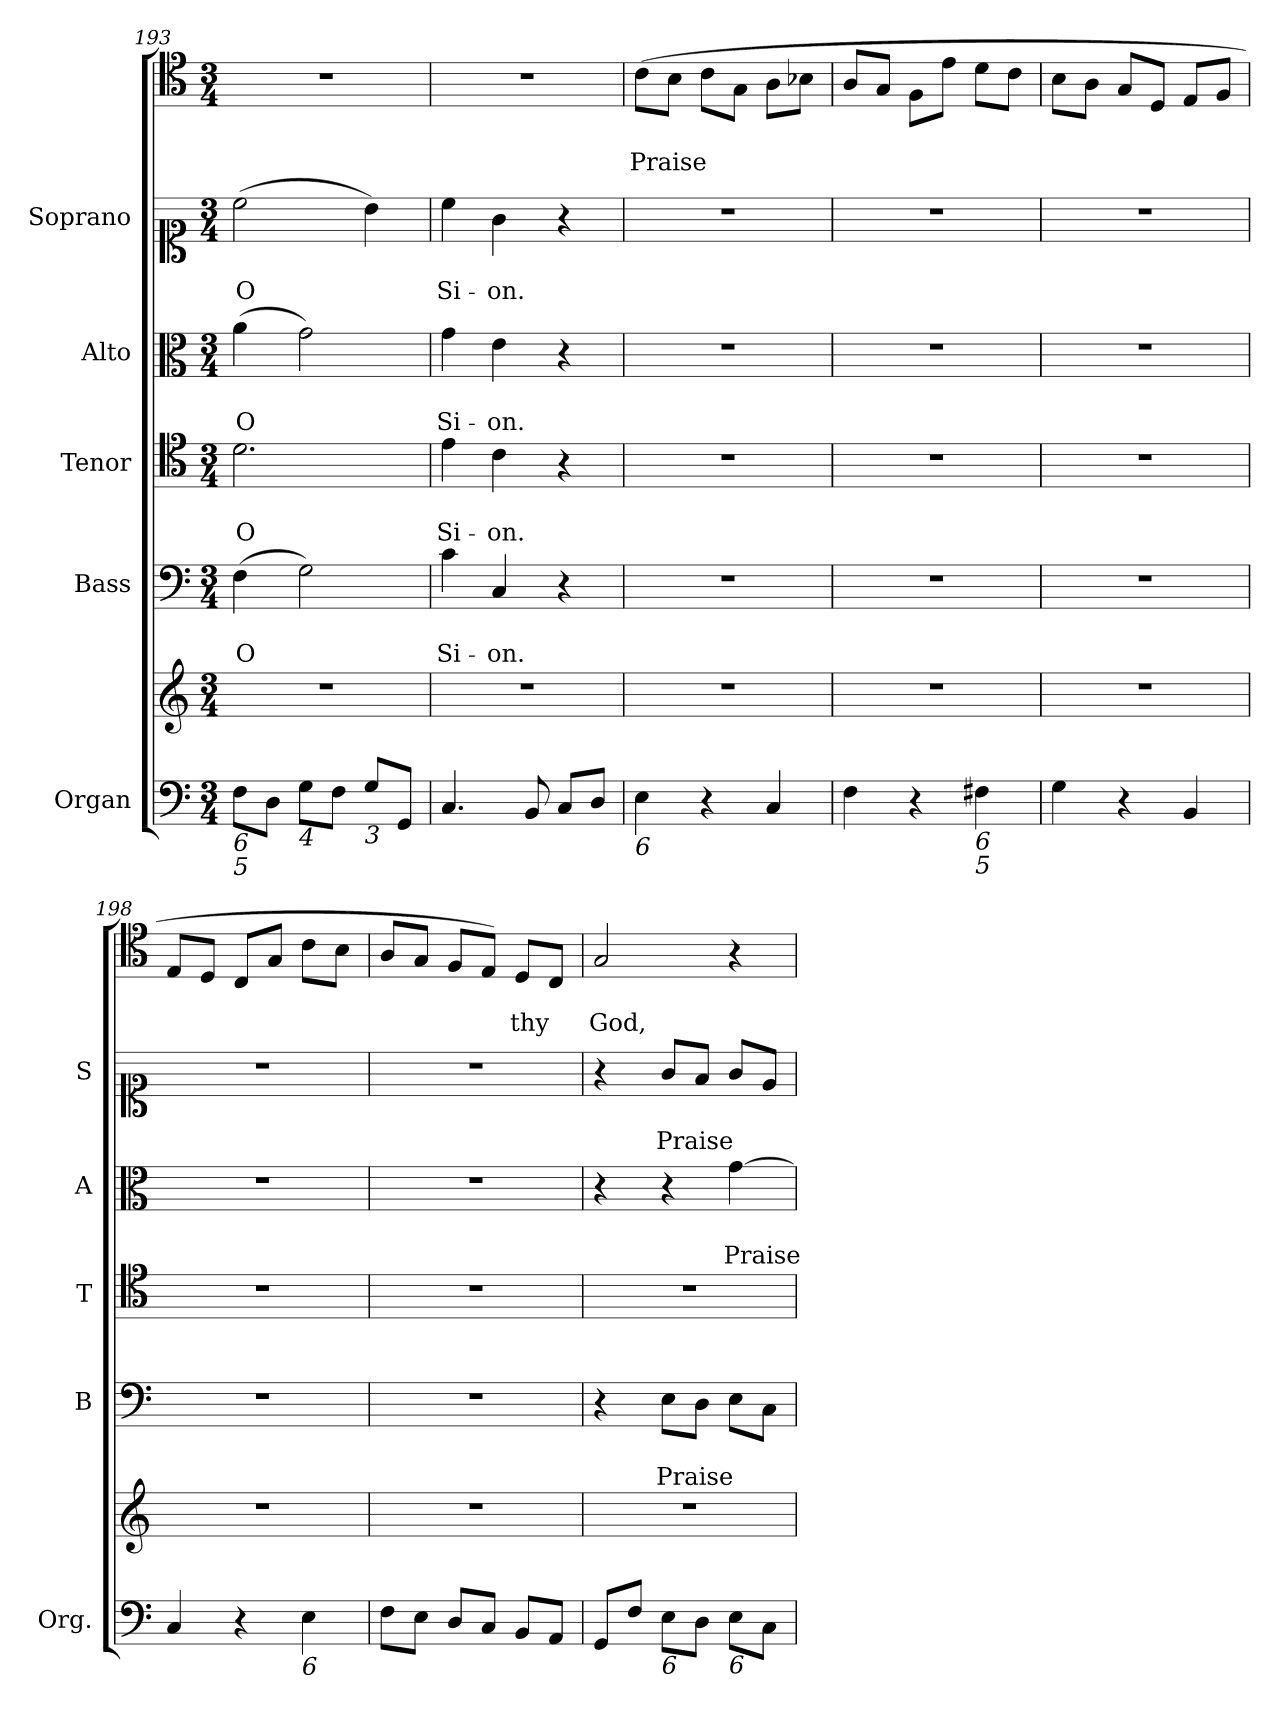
**kern	**kern	**kern	**text	**text	**kern	**text	**text	**kern	**text	**text	**kern	**text	**text	**kern	**text	**text
*part6	*part6	*part5	*part5	*part5	*part4	*part4	*part4	*part3	*part3	*part3	*part2	*part2	*part2	*part1	*part1	*part1
*staff7	*staff6	*staff5	*staff5	*staff5	*staff4	*staff4	*staff4	*staff3	*staff3	*staff3	*staff2	*staff2	*staff2	*staff1	*staff1	*staff1
*I"Organ	*	*I"Bass	*	*	*I"Tenor	*	*	*I"Alto	*	*	*I"Soprano	*	*	*	*	*
*I'Org.	*	*I'B	*	*	*I'T	*	*	*I'A	*	*	*I'S	*	*	*	*	*
*clefF4	*clefG2	*clefF4	*	*	*clefC4	*	*	*clefC3	*	*	*clefC1	*	*	*clefC4	*	*
*k[]	*k[]	*k[]	*	*	*k[]	*	*	*k[]	*	*	*k[]	*	*	*k[]	*	*
*C:	*C:	*C:	*	*	*C:	*	*	*C:	*	*	*C:	*	*	*C:	*	*
*M3/4	*M3/4	*M3/4	*	*	*M3/4	*	*	*M3/4	*	*	*M3/4	*	*	*M3/4	*	*
=193	=193	=193	=193	=193	=193	=193	=193	=193	=193	=193	=193	=193	=193	=193	=193	=193
!LO:TX:b:i:t=6	!	!	!	!	!	!	!	!	!	!	!	!	!	!	!	!
!LO:TX:b:i:t=5	!	!	!	!	!	!	!	!	!	!	!	!	!	!	!	!
!	!	!	!	!LO:LY:b	!	!	!LO:LY:b	!	!	!LO:LY:b	!	!	!LO:LY:b	!	!	!
8F\L	2.r	(>4F\	.	O	2.d\	.	O	(>4a\	.	O	(>2cc\	.	O	2.r	.	.
8D\J	.	.	.	.	.	.	.	.	.	.	.	.	.	.	.	.
!LO:TX:b:i:t=4	!	!	!	!	!	!	!	!	!	!	!	!	!	!	!	!
8G\L	.	2G\)	.	.	.	.	.	2g\)	.	.	.	.	.	.	.	.
8F\J	.	.	.	.	.	.	.	.	.	.	.	.	.	.	.	.
!LO:TX:b:i:t=3	!	!	!	!	!	!	!	!	!	!	!	!	!	!	!	!
8G/L	.	.	.	.	.	.	.	.	.	.	4b\)	.	.	.	.	.
8GG/J	.	.	.	.	.	.	.	.	.	.	.	.	.	.	.	.
=194	=194	=194	=194	=194	=194	=194	=194	=194	=194	=194	=194	=194	=194	=194	=194	=194
!	!	!	!	!LO:LY:b	!	!	!LO:LY:b	!	!	!LO:LY:b	!	!	!LO:LY:b	!	!	!
4.C/	2.r	4c\	.	Si-	4e\	.	Si-	4g\	.	Si-	4cc\	.	Si-	2.r	.	.
!	!	!	!	!LO:LY:b	!	!	!LO:LY:b	!	!	!LO:LY:b	!	!	!LO:LY:b	!	!	!
.	.	4C/	.	-on.	4c\	.	-on.	4e\	.	-on.	4g\	.	-on.	.	.	.
8BB/	.	.	.	.	.	.	.	.	.	.	.	.	.	.	.	.
8C/L	.	4r	.	.	4r	.	.	4r	.	.	4r	.	.	.	.	.
8D/J	.	.	.	.	.	.	.	.	.	.	.	.	.	.	.	.
!!LO:LB:g=z
=195	=195	=195	=195	=195	=195	=195	=195	=195	=195	=195	=195	=195	=195	=195	=195	=195
!LO:TX:b:i:t=6	!	!	!	!	!	!	!	!	!	!	!	!	!	!	!	!
!	!	!	!	!	!	!	!	!	!	!	!	!	!	!	!	!LO:LY:b
4E\	2.r	2.r	.	.	2.r	.	.	2.r	.	.	2.r	.	.	(>8c\L	.	Praise
.	.	.	.	.	.	.	.	.	.	.	.	.	.	8B\J	.	.
4r	.	.	.	.	.	.	.	.	.	.	.	.	.	8c\L	.	.
.	.	.	.	.	.	.	.	.	.	.	.	.	.	8G\J	.	.
4C/	.	.	.	.	.	.	.	.	.	.	.	.	.	8A\L	.	.
.	.	.	.	.	.	.	.	.	.	.	.	.	.	8B-X\J	.	.
=196	=196	=196	=196	=196	=196	=196	=196	=196	=196	=196	=196	=196	=196	=196	=196	=196
4F\	2.r	2.r	.	.	2.r	.	.	2.r	.	.	2.r	.	.	8A/L	.	.
.	.	.	.	.	.	.	.	.	.	.	.	.	.	8G/J	.	.
4r	.	.	.	.	.	.	.	.	.	.	.	.	.	8F\L	.	.
.	.	.	.	.	.	.	.	.	.	.	.	.	.	8e\J	.	.
!LO:TX:b:i:t=6	!	!	!	!	!	!	!	!	!	!	!	!	!	!	!	!
!LO:TX:b:i:t=5	!	!	!	!	!	!	!	!	!	!	!	!	!	!	!	!
4F#X\	.	.	.	.	.	.	.	.	.	.	.	.	.	8d\L	.	.
.	.	.	.	.	.	.	.	.	.	.	.	.	.	8c\J	.	.
=197	=197	=197	=197	=197	=197	=197	=197	=197	=197	=197	=197	=197	=197	=197	=197	=197
4G\	2.r	2.r	.	.	2.r	.	.	2.r	.	.	2.r	.	.	8B\L	.	.
.	.	.	.	.	.	.	.	.	.	.	.	.	.	8A\J	.	.
4r	.	.	.	.	.	.	.	.	.	.	.	.	.	8G/L	.	.
.	.	.	.	.	.	.	.	.	.	.	.	.	.	8D/J	.	.
4BB/	.	.	.	.	.	.	.	.	.	.	.	.	.	8E/L	.	.
.	.	.	.	.	.	.	.	.	.	.	.	.	.	8F/J	.	.
=198	=198	=198	=198	=198	=198	=198	=198	=198	=198	=198	=198	=198	=198	=198	=198	=198
4C/	2.r	2.r	.	.	2.r	.	.	2.r	.	.	2.r	.	.	8E/L	.	.
.	.	.	.	.	.	.	.	.	.	.	.	.	.	8D/J	.	.
4r	.	.	.	.	.	.	.	.	.	.	.	.	.	8C/L	.	.
.	.	.	.	.	.	.	.	.	.	.	.	.	.	8G/J	.	.
!LO:TX:b:i:t=6	!	!	!	!	!	!	!	!	!	!	!	!	!	!	!	!
4E\	.	.	.	.	.	.	.	.	.	.	.	.	.	8c\L	.	.
.	.	.	.	.	.	.	.	.	.	.	.	.	.	8B\J	.	.
=199	=199	=199	=199	=199	=199	=199	=199	=199	=199	=199	=199	=199	=199	=199	=199	=199
8F\L	2.r	2.r	.	.	2.r	.	.	2.r	.	.	2.r	.	.	8A/L	.	.
8E\J	.	.	.	.	.	.	.	.	.	.	.	.	.	8G/J	.	.
8D/L	.	.	.	.	.	.	.	.	.	.	.	.	.	8F/L	.	.
8C/J	.	.	.	.	.	.	.	.	.	.	.	.	.	8E/J)	.	.
!	!	!	!	!	!	!	!	!	!	!	!	!	!	!	!	!LO:LY:b
8BB/L	.	.	.	.	.	.	.	.	.	.	.	.	.	8D/L	.	thy
8AA/J	.	.	.	.	.	.	.	.	.	.	.	.	.	8C/J	.	.
=200	=200	=200	=200	=200	=200	=200	=200	=200	=200	=200	=200	=200	=200	=200	=200	=200
!	!	!	!	!	!	!	!	!	!	!	!	!	!	!	!	!LO:LY:b
8GG/L	2.r	4r	.	.	2.r	.	.	4r	.	.	4r	.	.	2G/	.	God,
8F/J	.	.	.	.	.	.	.	.	.	.	.	.	.	.	.	.
!LO:TX:b:i:t=6	!	!	!	!	!	!	!	!	!	!	!	!	!	!	!	!
!	!	!	!	!LO:LY:b	!	!	!	!	!	!	!	!	!LO:LY:b	!	!	!
8E\L	.	8E\L	.	Praise	.	.	.	4r	.	.	8g/L	.	Praise	.	.	.
8D\J	.	8D\J	.	.	.	.	.	.	.	.	8f/J	.	.	.	.	.
!LO:TX:b:i:t=6	!	!	!	!	!	!	!	!	!	!	!	!	!	!	!	!
!	!	!	!	!	!	!	!	!	!	!LO:LY:b	!	!	!	!	!	!
8E\L	.	8E\L	.	.	.	.	.	[4g\	.	Praise	8g/L	.	.	4r	.	.
8C\J	.	8C\J	.	.	.	.	.	.	.	.	8e/J	.	.	.	.	.
=	=	=	=	=	=	=	=	=	=	=	=	=	=	=	=	=
*-	*-	*-	*-	*-	*-	*-	*-	*-	*-	*-	*-	*-	*-	*-	*-	*-
